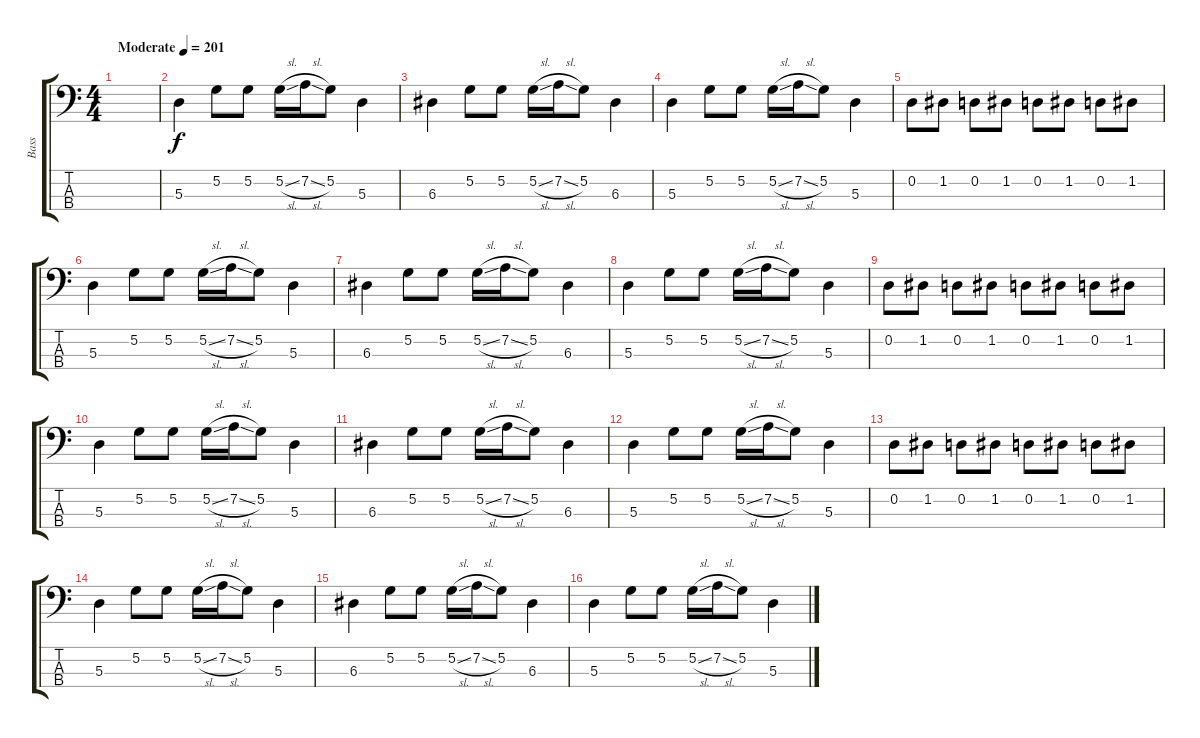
\track ("Bass" "Bass") {instrument electricbasspick}
\staff {score tabs}
\tuning (G2 D2 A1 E1) {hide}
\ts (4 4)
\tempo (201 "Moderate")
\clef f4
\ks c
|
5.3.4 5.2.8 5.2.8 5.2{sl}.16 7.2{sl}.16 5.2.8 5.3.4 |
6.3.4 5.2.8 5.2.8 5.2{sl}.16 7.2{sl}.16 5.2.8 6.3.4 |
5.3.4 5.2.8 5.2.8 5.2{sl}.16 7.2{sl}.16 5.2.8 5.3.4 |
0.2.8 1.2.8 0.2.8 1.2.8 0.2.8 1.2.8 0.2.8 1.2.8 |
5.3.4 5.2.8 5.2.8 5.2{sl}.16 7.2{sl}.16 5.2.8 5.3.4 |
6.3.4 5.2.8 5.2.8 5.2{sl}.16 7.2{sl}.16 5.2.8 6.3.4 |
5.3.4 5.2.8 5.2.8 5.2{sl}.16 7.2{sl}.16 5.2.8 5.3.4 |
0.2.8 1.2.8 0.2.8 1.2.8 0.2.8 1.2.8 0.2.8 1.2.8 |
5.3.4 5.2.8 5.2.8 5.2{sl}.16 7.2{sl}.16 5.2.8 5.3.4 |
6.3.4 5.2.8 5.2.8 5.2{sl}.16 7.2{sl}.16 5.2.8 6.3.4 |
5.3.4 5.2.8 5.2.8 5.2{sl}.16 7.2{sl}.16 5.2.8 5.3.4 |
0.2.8 1.2.8 0.2.8 1.2.8 0.2.8 1.2.8 0.2.8 1.2.8 |
5.3.4 5.2.8 5.2.8 5.2{sl}.16 7.2{sl}.16 5.2.8 5.3.4 |
6.3.4 5.2.8 5.2.8 5.2{sl}.16 7.2{sl}.16 5.2.8 6.3.4 |
5.3.4 5.2.8 5.2.8 5.2{sl}.16 7.2{sl}.16 5.2.8 5.3.4
